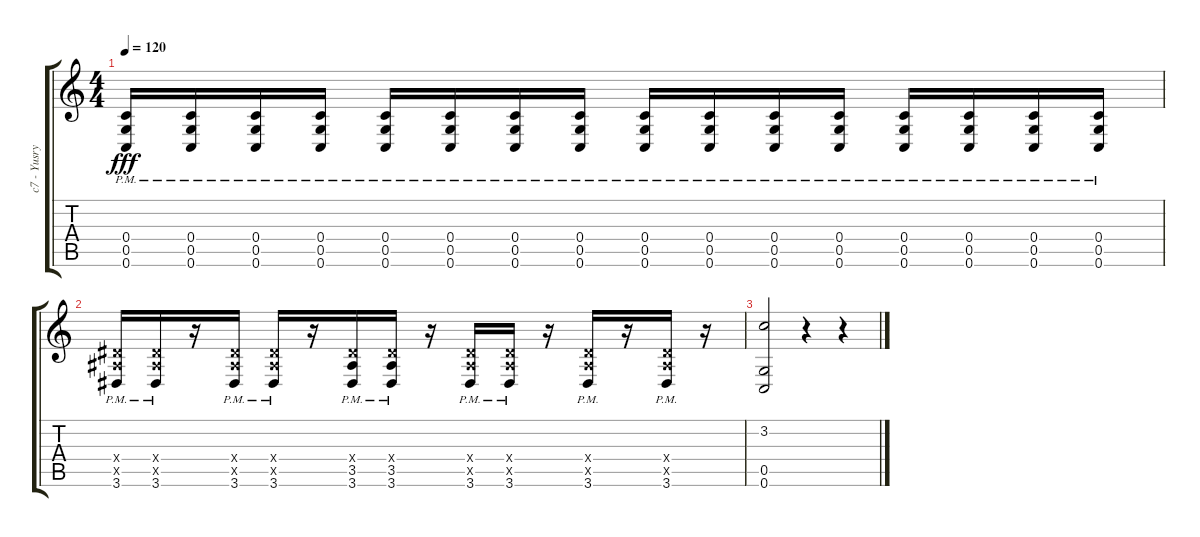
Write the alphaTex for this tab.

\track ("c7 - Yusry - Guitars" "c7 - Yusry") {instrument distortionguitar}
\staff {score tabs}
\tuning (D4 A3 F3 C3 G2 C2) {hide}
\ts (4 4)
\tempo 120
\clef g2
\ks c
(0.4 0.5 0.6{pm}).16{dy fff} (0.4 0.5 0.6{pm}).16 (0.4 0.5 0.6{pm}).16 (0.4 0.5 0.6{pm}).16 (0.4 0.5 0.6{pm}).16 (0.4 0.5 0.6{pm}).16 (0.4 0.5 0.6{pm}).16 (0.4 0.5 0.6{pm}).16 (0.4 0.5 0.6{pm}).16 (0.4 0.5 0.6{pm}).16 (0.4 0.5 0.6{pm}).16 (0.4 0.5 0.6{pm}).16 (0.4 0.5 0.6{pm}).16 (0.4 0.5 0.6{pm}).16 (0.4 0.5 0.6{pm}).16 (0.4 0.5 0.6{pm}).16 |
(3.4{x} 3.5{x} 3.6{pm}).16 (3.4{x} 3.5{x} 3.6{pm}).16 r.16 (3.4{x} 3.5{x} 3.6{pm}).16 (3.4{x} 3.5{x} 3.6{pm}).16 r.16 (3.4{x} 3.5 3.6{pm}).16 (3.4{x} 3.5 3.6{pm}).16 r.16 (3.4{x} 3.5{x} 3.6{pm}).16 (3.4{x} 3.5{x} 3.6{pm}).16 r.16 (3.4{x} 3.5{x} 3.6{pm}).16 r.16 (3.4{x} 3.5{x} 3.6{pm}).16 r.16 |
(3.2 0.5 0.6).2 r.4 r.4
